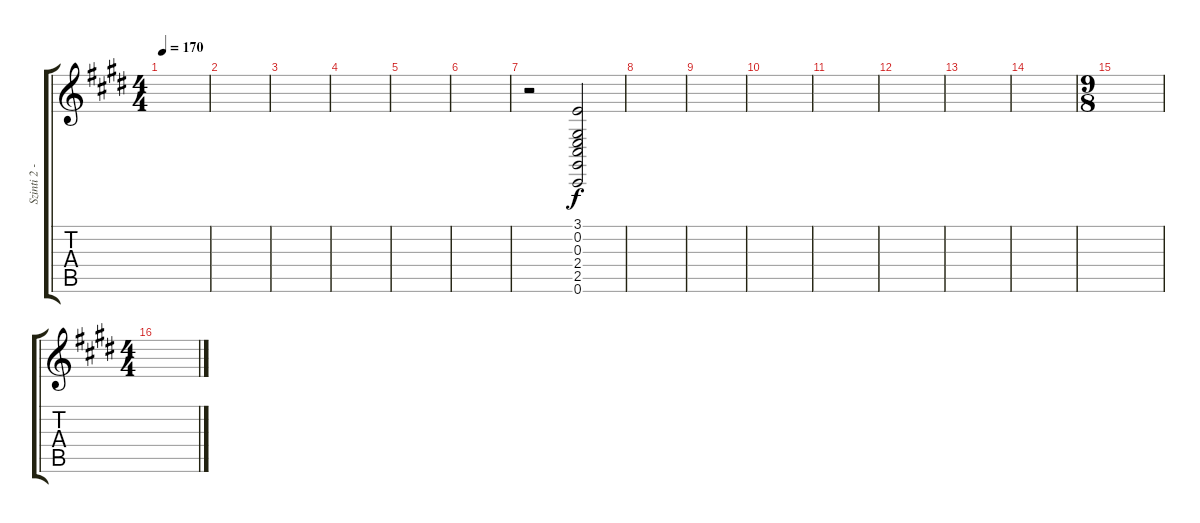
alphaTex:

\track ("Szinti 2 - Kórus, Strings" "Szinti 2 -") {instrument stringensemble1}
\staff {score tabs}
\tuning (Db4 Ab3 E3 B2 Gb2 Db2) {hide}
\ts (4 4)
\tempo 170
\clef g2
\ks c#minor
|
|
|
|
|
|
r.2 (3.1 0.2 0.3 2.4 2.5 0.6).2 |
|
|
|
|
|
|
|
\ts (9 8)
|
\ts (4 4)
